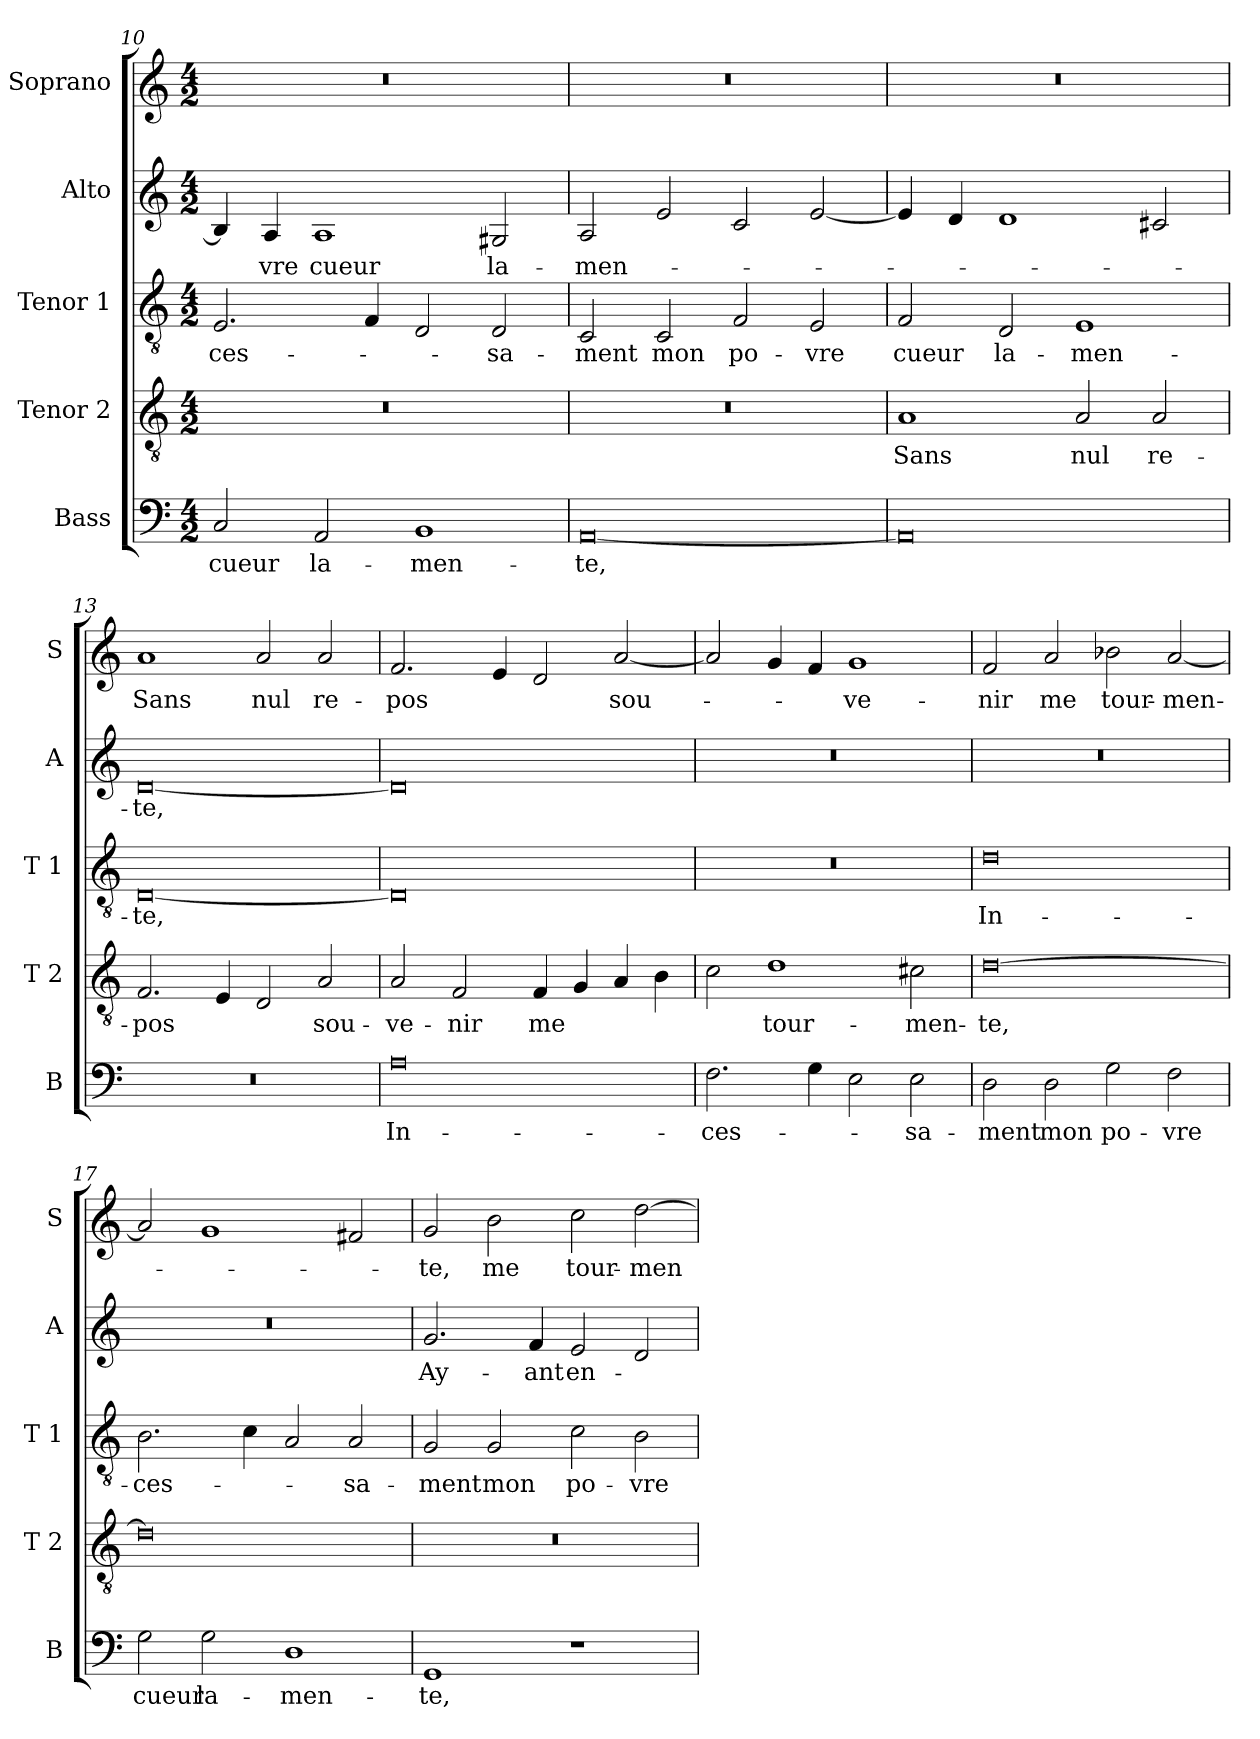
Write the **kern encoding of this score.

**kern	**text	**kern	**text	**kern	**text	**kern	**text	**kern	**text
*part5	*part5	*part4	*part4	*part3	*part3	*part2	*part2	*part1	*part1
*staff5	*staff5	*staff4	*staff4	*staff3	*staff3	*staff2	*staff2	*staff1	*staff1
*I"Bass	*	*I"Tenor 2	*	*I"Tenor 1	*	*I"Alto	*	*I"Soprano	*
*I'B	*	*I'T 2	*	*I'T 1	*	*I'A	*	*I'S	*
*clefF4	*	*clefGv2	*	*clefGv2	*	*clefG2	*	*clefG2	*
*k[]	*	*k[]	*	*k[]	*	*k[]	*	*k[]	*
*C:	*	*C:	*	*C:	*	*C:	*	*C:	*
*M4/2	*	*M4/2	*	*M4/2	*	*M4/2	*	*M4/2	*
=10	=10	=10	=10	=10	=10	=10	=10	=10	=10
!	!LO:LY:b	!	!	!	!LO:LY:b	!	!	!	!
2C/	cueur	0r	.	2.E/	-ces-	4B/]	.	0r	.
!	!	!	!	!	!	!	!LO:LY:b	!	!
.	.	.	.	.	.	4A/	-vre	.	.
!	!LO:LY:b	!	!	!	!	!	!LO:LY:b	!	!
2AA/	la-	.	.	.	.	1A	cueur	.	.
.	.	.	.	4F/	.	.	.	.	.
!	!LO:LY:b	!	!	!	!	!	!	!	!
1BB	-men-	.	.	2D/	.	.	.	.	.
!	!	!	!	!	!LO:LY:b	!	!LO:LY:b	!	!
.	.	.	.	2D/	-sa-	2G#X/	la-	.	.
=11	=11	=11	=11	=11	=11	=11	=11	=11	=11
!	!LO:LY:b	!	!	!	!LO:LY:b	!	!LO:LY:b	!	!
[0AA	-te,	0r	.	2C/	-ment	2A/	-men-	0r	.
!	!	!	!	!	!LO:LY:b	!	!	!	!
.	.	.	.	2C/	mon	2e/	.	.	.
!	!	!	!	!	!LO:LY:b	!	!	!	!
.	.	.	.	2F/	po-	2c/	.	.	.
!	!	!	!	!	!LO:LY:b	!	!	!	!
.	.	.	.	2E/	-vre	[2e/	.	.	.
=12	=12	=12	=12	=12	=12	=12	=12	=12	=12
!	!	!	!LO:LY:b	!	!LO:LY:b	!	!	!	!
0AA]	.	1A	Sans	2F/	cueur	4e/]	.	0r	.
.	.	.	.	.	.	4d/	.	.	.
!	!	!	!	!	!LO:LY:b	!	!	!	!
.	.	.	.	2D/	la-	1d	.	.	.
!	!	!	!LO:LY:b	!	!LO:LY:b	!	!	!	!
.	.	2A/	nul	1E	-men-	.	.	.	.
!	!	!	!LO:LY:b	!	!	!	!	!	!
.	.	2A/	re-	.	.	2c#X/	.	.	.
!!LO:LB:g=z
=13	=13	=13	=13	=13	=13	=13	=13	=13	=13
!	!	!	!LO:LY:b	!	!LO:LY:b	!	!LO:LY:b	!	!LO:LY:b
0r	.	2.F/	-pos	[0D	-te,	[0d	-te,	1a	Sans
.	.	4E/	.	.	.	.	.	.	.
!	!	!	!	!	!	!	!	!	!LO:LY:b
.	.	2D/	.	.	.	.	.	2a/	nul
!	!	!	!LO:LY:b	!	!	!	!	!	!LO:LY:b
.	.	2A/	sou-	.	.	.	.	2a/	re-
=14	=14	=14	=14	=14	=14	=14	=14	=14	=14
!	!LO:LY:b	!	!LO:LY:b	!	!	!	!	!	!LO:LY:b
0A	In-	2A/	-ve-	0D]	.	0d]	.	2.f/	-pos
!	!	!	!LO:LY:b	!	!	!	!	!	!
.	.	2F/	-nir	.	.	.	.	.	.
.	.	.	.	.	.	.	.	4e/	.
!	!	!	!LO:LY:b	!	!	!	!	!	!
.	.	4F/	me	.	.	.	.	2d/	.
.	.	4G/	.	.	.	.	.	.	.
!	!	!	!	!	!	!	!	!	!LO:LY:b
.	.	4A/	.	.	.	.	.	[2a/	sou-
.	.	4B\	.	.	.	.	.	.	.
=15	=15	=15	=15	=15	=15	=15	=15	=15	=15
!	!LO:LY:b	!	!	!	!	!	!	!	!
2.F\	-ces-	2c\	.	0r	.	0r	.	2a/]	.
!	!	!	!LO:LY:b	!	!	!	!	!	!
.	.	1d	tour-	.	.	.	.	4g/	.
4G\	.	.	.	.	.	.	.	4f/	.
!	!	!	!	!	!	!	!	!	!LO:LY:b
2E\	.	.	.	.	.	.	.	1g	-ve-
!	!LO:LY:b	!	!LO:LY:b	!	!	!	!	!	!
2E\	-sa-	2c#X\	-men-	.	.	.	.	.	.
=16	=16	=16	=16	=16	=16	=16	=16	=16	=16
!	!LO:LY:b	!	!LO:LY:b	!	!LO:LY:b	!	!	!	!LO:LY:b
2D\	-ment	[0d	-te,	0d	In-	0r	.	2f/	-nir
!	!LO:LY:b	!	!	!	!	!	!	!	!LO:LY:b
2D\	mon	.	.	.	.	.	.	2a/	me
!	!LO:LY:b	!	!	!	!	!	!	!	!LO:LY:b
2G\	po-	.	.	.	.	.	.	2b-X\	tour-
!	!LO:LY:b	!	!	!	!	!	!	!	!LO:LY:b
2F\	-vre	.	.	.	.	.	.	[2a/	-men-
=17	=17	=17	=17	=17	=17	=17	=17	=17	=17
!	!LO:LY:b	!	!	!	!LO:LY:b	!	!	!	!
2G\	cueur	0d]	.	2.B\	-ces-	0r	.	2a/]	.
!	!LO:LY:b	!	!	!	!	!	!	!	!
2G\	la-	.	.	.	.	.	.	1g	.
.	.	.	.	4c\	.	.	.	.	.
!	!LO:LY:b	!	!	!	!	!	!	!	!
1D	-men-	.	.	2A/	.	.	.	.	.
!	!	!	!	!	!LO:LY:b	!	!	!	!
.	.	.	.	2A/	-sa-	.	.	2f#X/	.
=18	=18	=18	=18	=18	=18	=18	=18	=18	=18
!	!LO:LY:b	!	!	!	!LO:LY:b	!	!LO:LY:b	!	!LO:LY:b
1GG	-te,	0r	.	2G/	-ment	2.g/	Ay-	2g/	-te,
!	!	!	!	!	!LO:LY:b	!	!	!	!LO:LY:b
.	.	.	.	2G/	mon	.	.	2b\	me
!	!	!	!	!	!	!	!LO:LY:b	!	!
.	.	.	.	.	.	4f/	-ant	.	.
!	!	!	!	!	!LO:LY:b	!	!LO:LY:b	!	!LO:LY:b
1r	.	.	.	2c\	po-	2e/	en-	2cc\	tour-
!	!	!	!	!	!LO:LY:b	!	!	!	!LO:LY:b
.	.	.	.	2B\	-vre	2d/	.	[2dd\	-men-
=	=	=	=	=	=	=	=	=	=
*-	*-	*-	*-	*-	*-	*-	*-	*-	*-
